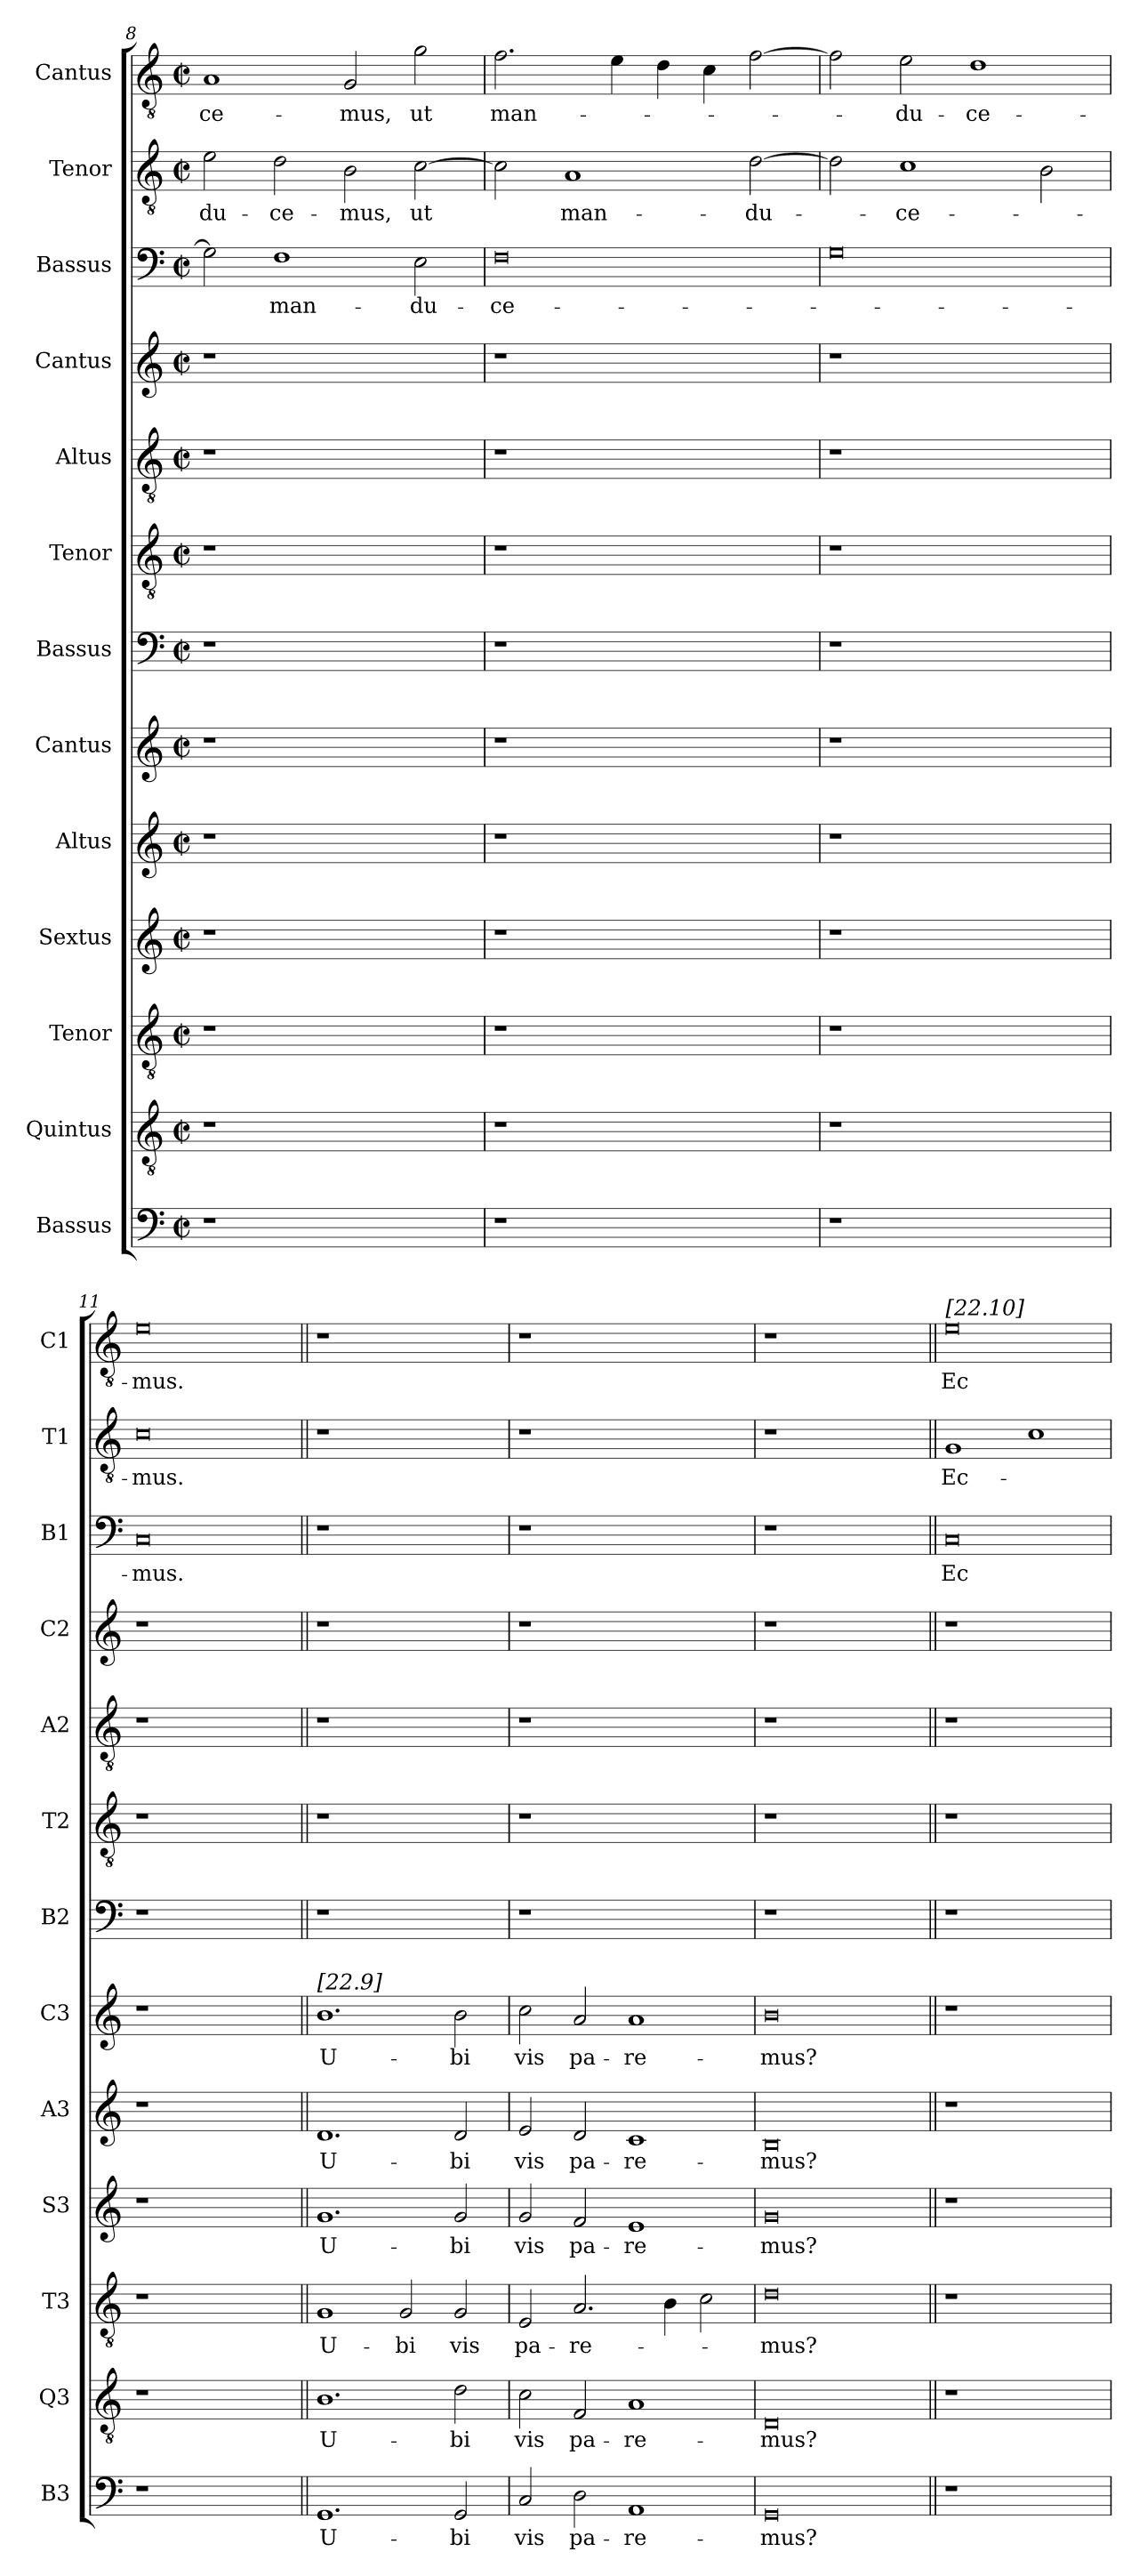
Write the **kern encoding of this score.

**kern	**text	**kern	**text	**kern	**text	**kern	**text	**kern	**text	**kern	**text	**kern	**kern	**kern	**kern	**kern	**text	**kern	**text	**kern	**text
*part13	*part13	*part12	*part12	*part11	*part11	*part10	*part10	*part9	*part9	*part8	*part8	*part7	*part6	*part5	*part4	*part3	*part3	*part2	*part2	*part1	*part1
*staff13	*staff13	*staff12	*staff12	*staff11	*staff11	*staff10	*staff10	*staff9	*staff9	*staff8	*staff8	*staff7	*staff6	*staff5	*staff4	*staff3	*staff3	*staff2	*staff2	*staff1	*staff1
*I"Bassus	*	*I"Quintus	*	*I"Tenor	*	*I"Sextus	*	*I"Altus	*	*I"Cantus	*	*I"Bassus	*I"Tenor	*I"Altus	*I"Cantus	*I"Bassus	*	*I"Tenor	*	*I"Cantus	*
*I'B3	*	*I'Q3	*	*I'T3	*	*I'S3	*	*I'A3	*	*I'C3	*	*I'B2	*I'T2	*I'A2	*I'C2	*I'B1	*	*I'T1	*	*I'C1	*
*clefF4	*	*clefGv2	*	*clefGv2	*	*clefG2	*	*clefG2	*	*clefG2	*	*clefF4	*clefGv2	*clefGv2	*clefG2	*clefF4	*	*clefGv2	*	*clefGv2	*
*k[]	*	*k[]	*	*k[]	*	*k[]	*	*k[]	*	*k[]	*	*k[]	*k[]	*k[]	*k[]	*k[]	*	*k[]	*	*k[]	*
*C:	*	*C:	*	*C:	*	*C:	*	*C:	*	*C:	*	*C:	*C:	*C:	*C:	*C:	*	*C:	*	*C:	*
*M2/2	*	*M2/2	*	*M2/2	*	*M2/2	*	*M2/2	*	*M2/2	*	*M2/2	*M2/2	*M2/2	*M2/2	*M2/2	*	*M2/2	*	*M2/2	*
*met(c|)	*	*met(c|)	*	*met(c|)	*	*met(c|)	*	*met(c|)	*	*met(c|)	*	*met(c|)	*met(c|)	*met(c|)	*met(c|)	*met(c|)	*	*met(c|)	*	*met(c|)	*
=8	=8	=8	=8	=8	=8	=8	=8	=8	=8	=8	=8	=8	=8	=8	=8	=8	=8	=8	=8	=8	=8
!	!	!	!	!	!	!	!	!	!	!	!	!	!	!	!	!	!	!	!LO:LY:b	!	!
!	!	!	!	!	!	!	!	!	!	!	!	!	!	!	!	!	!	!	!	!	!LO:LY:b
1r	.	1r	.	1r	.	1r	.	1r	.	1r	.	1r	1r	1r	1r	2G\]	.	2e\	-du-	1A	-ce-
!	!	!	!	!	!	!	!	!	!	!	!	!	!	!	!	!	!LO:LY:b	!	!	!	!
!	!	!	!	!	!	!	!	!	!	!	!	!	!	!	!	!	!	!	!LO:LY:b	!	!
.	.	.	.	.	.	.	.	.	.	.	.	.	.	.	.	1F	man-	2d\	-ce-	.	.
!	!	!	!	!	!	!	!	!	!	!	!	!	!	!	!	!	!	!	!LO:LY:b	!	!
!	!	!	!	!	!	!	!	!	!	!	!	!	!	!	!	!	!	!	!	!	!LO:LY:b
1ryy	.	1ryy	.	1ryy	.	1ryy	.	1ryy	.	1ryy	.	1ryy	1ryy	1ryy	1ryy	.	.	2B\	-mus,	2G/	-mus,
!	!	!	!	!	!	!	!	!	!	!	!	!	!	!	!	!	!LO:LY:b	!	!	!	!
!	!	!	!	!	!	!	!	!	!	!	!	!	!	!	!	!	!	!	!LO:LY:b	!	!
!	!	!	!	!	!	!	!	!	!	!	!	!	!	!	!	!	!	!	!	!	!LO:LY:b
.	.	.	.	.	.	.	.	.	.	.	.	.	.	.	.	2E\	-du-	[2c\	ut	2g\	ut
=9	=9	=9	=9	=9	=9	=9	=9	=9	=9	=9	=9	=9	=9	=9	=9	=9	=9	=9	=9	=9	=9
!	!	!	!	!	!	!	!	!	!	!	!	!	!	!	!	!	!LO:LY:b	!	!	!	!
!	!	!	!	!	!	!	!	!	!	!	!	!	!	!	!	!	!	!	!	!	!LO:LY:b
1r	.	1r	.	1r	.	1r	.	1r	.	1r	.	1r	1r	1r	1r	0F	-ce-	2c\]	.	2.f\	man-
!	!	!	!	!	!	!	!	!	!	!	!	!	!	!	!	!	!	!	!LO:LY:b	!	!
.	.	.	.	.	.	.	.	.	.	.	.	.	.	.	.	.	.	1A	man-	.	.
.	.	.	.	.	.	.	.	.	.	.	.	.	.	.	.	.	.	.	.	4e\	.
1ryy	.	1ryy	.	1ryy	.	1ryy	.	1ryy	.	1ryy	.	1ryy	1ryy	1ryy	1ryy	.	.	.	.	4d\	.
.	.	.	.	.	.	.	.	.	.	.	.	.	.	.	.	.	.	.	.	4c\	.
!	!	!	!	!	!	!	!	!	!	!	!	!	!	!	!	!	!	!	!LO:LY:b	!	!
.	.	.	.	.	.	.	.	.	.	.	.	.	.	.	.	.	.	[2d\	-du-	[2f\	.
=10	=10	=10	=10	=10	=10	=10	=10	=10	=10	=10	=10	=10	=10	=10	=10	=10	=10	=10	=10	=10	=10
1r	.	1r	.	1r	.	1r	.	1r	.	1r	.	1r	1r	1r	1r	0G	.	2d\]	.	2f\]	.
!	!	!	!	!	!	!	!	!	!	!	!	!	!	!	!	!	!	!	!LO:LY:b	!	!
!	!	!	!	!	!	!	!	!	!	!	!	!	!	!	!	!	!	!	!	!	!LO:LY:b
.	.	.	.	.	.	.	.	.	.	.	.	.	.	.	.	.	.	1c	-ce-	2e\	-du-
!	!	!	!	!	!	!	!	!	!	!	!	!	!	!	!	!	!	!	!	!	!LO:LY:b
1ryy	.	1ryy	.	1ryy	.	1ryy	.	1ryy	.	1ryy	.	1ryy	1ryy	1ryy	1ryy	.	.	.	.	1d	-ce-
.	.	.	.	.	.	.	.	.	.	.	.	.	.	.	.	.	.	2B\	.	.	.
=11	=11	=11	=11	=11	=11	=11	=11	=11	=11	=11	=11	=11	=11	=11	=11	=11	=11	=11	=11	=11	=11
!	!	!	!	!	!	!	!	!	!	!	!	!	!	!	!	!	!LO:LY:b	!	!	!	!
!	!	!	!	!	!	!	!	!	!	!	!	!	!	!	!	!	!	!	!LO:LY:b	!	!
!	!	!	!	!	!	!	!	!	!	!	!	!	!	!	!	!	!	!	!	!	!LO:LY:b
1r	.	1r	.	1r	.	1r	.	1r	.	1r	.	1r	1r	1r	1r	0C	-mus.	0c	-mus.	0e	-mus.
1ryy	.	1ryy	.	1ryy	.	1ryy	.	1ryy	.	1ryy	.	1ryy	1ryy	1ryy	1ryy	.	.	.	.	.	.
!!LO:LB:g=z
=12||	=12||	=12||	=12||	=12||	=12||	=12||	=12||	=12||	=12||	=12||	=12||	=12||	=12||	=12||	=12||	=12||	=12||	=12||	=12||	=12||	=12||
!	!LO:LY:b	!	!	!	!	!	!	!	!	!	!	!	!	!	!	!	!	!	!	!	!
!	!	!	!LO:LY:b	!	!	!	!	!	!	!	!	!	!	!	!	!	!	!	!	!	!
!	!	!	!	!	!LO:LY:b	!	!	!	!	!	!	!	!	!	!	!	!	!	!	!	!
!	!	!	!	!	!	!	!LO:LY:b	!	!	!	!	!	!	!	!	!	!	!	!	!	!
!	!	!	!	!	!	!	!	!	!LO:LY:b	!	!	!	!	!	!	!	!	!	!	!	!
!	!	!	!	!	!	!	!	!	!	!LO:TX:a:t=[22.9]	!	!	!	!	!	!	!	!	!	!	!
!	!	!	!	!	!	!	!	!	!	!	!LO:LY:b	!	!	!	!	!	!	!	!	!	!
1.GG	U-	1.B	U-	1G	U-	1.g	U-	1.d	U-	1.b	U-	1r	1r	1r	1r	1r	.	1r	.	1r	.
!	!	!	!	!	!LO:LY:b	!	!	!	!	!	!	!	!	!	!	!	!	!	!	!	!
.	.	.	.	2G/	-bi	.	.	.	.	.	.	1ryy	1ryy	1ryy	1ryy	1ryy	.	1ryy	.	1ryy	.
!	!LO:LY:b	!	!	!	!	!	!	!	!	!	!	!	!	!	!	!	!	!	!	!	!
!	!	!	!LO:LY:b	!	!	!	!	!	!	!	!	!	!	!	!	!	!	!	!	!	!
!	!	!	!	!	!LO:LY:b	!	!	!	!	!	!	!	!	!	!	!	!	!	!	!	!
!	!	!	!	!	!	!	!LO:LY:b	!	!	!	!	!	!	!	!	!	!	!	!	!	!
!	!	!	!	!	!	!	!	!	!LO:LY:b	!	!	!	!	!	!	!	!	!	!	!	!
!	!	!	!	!	!	!	!	!	!	!	!LO:LY:b	!	!	!	!	!	!	!	!	!	!
2GG/	-bi	2d\	-bi	2G/	vis	2g/	-bi	2d/	-bi	2b\	-bi	.	.	.	.	.	.	.	.	.	.
=13	=13	=13	=13	=13	=13	=13	=13	=13	=13	=13	=13	=13	=13	=13	=13	=13	=13	=13	=13	=13	=13
!	!LO:LY:b	!	!	!	!	!	!	!	!	!	!	!	!	!	!	!	!	!	!	!	!
!	!	!	!LO:LY:b	!	!	!	!	!	!	!	!	!	!	!	!	!	!	!	!	!	!
!	!	!	!	!	!LO:LY:b	!	!	!	!	!	!	!	!	!	!	!	!	!	!	!	!
!	!	!	!	!	!	!	!LO:LY:b	!	!	!	!	!	!	!	!	!	!	!	!	!	!
!	!	!	!	!	!	!	!	!	!LO:LY:b	!	!	!	!	!	!	!	!	!	!	!	!
!	!	!	!	!	!	!	!	!	!	!	!LO:LY:b	!	!	!	!	!	!	!	!	!	!
2C/	vis	2c\	vis	2E/	pa-	2g/	vis	2e/	vis	2cc\	vis	1r	1r	1r	1r	1r	.	1r	.	1r	.
!	!LO:LY:b	!	!	!	!	!	!	!	!	!	!	!	!	!	!	!	!	!	!	!	!
!	!	!	!LO:LY:b	!	!	!	!	!	!	!	!	!	!	!	!	!	!	!	!	!	!
!	!	!	!	!	!LO:LY:b	!	!	!	!	!	!	!	!	!	!	!	!	!	!	!	!
!	!	!	!	!	!	!	!LO:LY:b	!	!	!	!	!	!	!	!	!	!	!	!	!	!
!	!	!	!	!	!	!	!	!	!LO:LY:b	!	!	!	!	!	!	!	!	!	!	!	!
!	!	!	!	!	!	!	!	!	!	!	!LO:LY:b	!	!	!	!	!	!	!	!	!	!
2D\	pa-	2F/	pa-	2.A/	-re-	2f/	pa-	2d/	pa-	2a/	pa-	.	.	.	.	.	.	.	.	.	.
!	!LO:LY:b	!	!	!	!	!	!	!	!	!	!	!	!	!	!	!	!	!	!	!	!
!	!	!	!LO:LY:b	!	!	!	!	!	!	!	!	!	!	!	!	!	!	!	!	!	!
!	!	!	!	!	!	!	!LO:LY:b	!	!	!	!	!	!	!	!	!	!	!	!	!	!
!	!	!	!	!	!	!	!	!	!LO:LY:b	!	!	!	!	!	!	!	!	!	!	!	!
!	!	!	!	!	!	!	!	!	!	!	!LO:LY:b	!	!	!	!	!	!	!	!	!	!
1AA	-re-	1A	-re-	.	.	1e	-re-	1c	-re-	1a	-re-	1ryy	1ryy	1ryy	1ryy	1ryy	.	1ryy	.	1ryy	.
.	.	.	.	4B\	.	.	.	.	.	.	.	.	.	.	.	.	.	.	.	.	.
.	.	.	.	2c\	.	.	.	.	.	.	.	.	.	.	.	.	.	.	.	.	.
=14	=14	=14	=14	=14	=14	=14	=14	=14	=14	=14	=14	=14	=14	=14	=14	=14	=14	=14	=14	=14	=14
!	!LO:LY:b	!	!	!	!	!	!	!	!	!	!	!	!	!	!	!	!	!	!	!	!
!	!	!	!LO:LY:b	!	!	!	!	!	!	!	!	!	!	!	!	!	!	!	!	!	!
!	!	!	!	!	!LO:LY:b	!	!	!	!	!	!	!	!	!	!	!	!	!	!	!	!
!	!	!	!	!	!	!	!LO:LY:b	!	!	!	!	!	!	!	!	!	!	!	!	!	!
!	!	!	!	!	!	!	!	!	!LO:LY:b	!	!	!	!	!	!	!	!	!	!	!	!
!	!	!	!	!	!	!	!	!	!	!	!LO:LY:b	!	!	!	!	!	!	!	!	!	!
0GG	-mus?	0D	-mus?	0d	-mus?	0g	-mus?	0B	-mus?	0b	-mus?	1r	1r	1r	1r	1r	.	1r	.	1r	.
.	.	.	.	.	.	.	.	.	.	.	.	1ryy	1ryy	1ryy	1ryy	1ryy	.	1ryy	.	1ryy	.
!!LO:LB:g=z
=15||	=15||	=15||	=15||	=15||	=15||	=15||	=15||	=15||	=15||	=15||	=15||	=15||	=15||	=15||	=15||	=15||	=15||	=15||	=15||	=15||	=15||
!	!	!	!	!	!	!	!	!	!	!	!	!	!	!	!	!	!LO:LY:b	!	!	!	!
!	!	!	!	!	!	!	!	!	!	!	!	!	!	!	!	!	!	!	!LO:LY:b	!	!
!	!	!	!	!	!	!	!	!	!	!	!	!	!	!	!	!	!	!	!	!LO:TX:a:t=[22.10]	!
!	!	!	!	!	!	!	!	!	!	!	!	!	!	!	!	!	!	!	!	!	!LO:LY:b
1r	.	1r	.	1r	.	1r	.	1r	.	1r	.	1r	1r	1r	1r	0C	Ec-	1G	Ec-	0e	Ec-
1ryy	.	1ryy	.	1ryy	.	1ryy	.	1ryy	.	1ryy	.	1ryy	1ryy	1ryy	1ryy	.	.	1c	.	.	.
=	=	=	=	=	=	=	=	=	=	=	=	=	=	=	=	=	=	=	=	=	=
*-	*-	*-	*-	*-	*-	*-	*-	*-	*-	*-	*-	*-	*-	*-	*-	*-	*-	*-	*-	*-	*-
